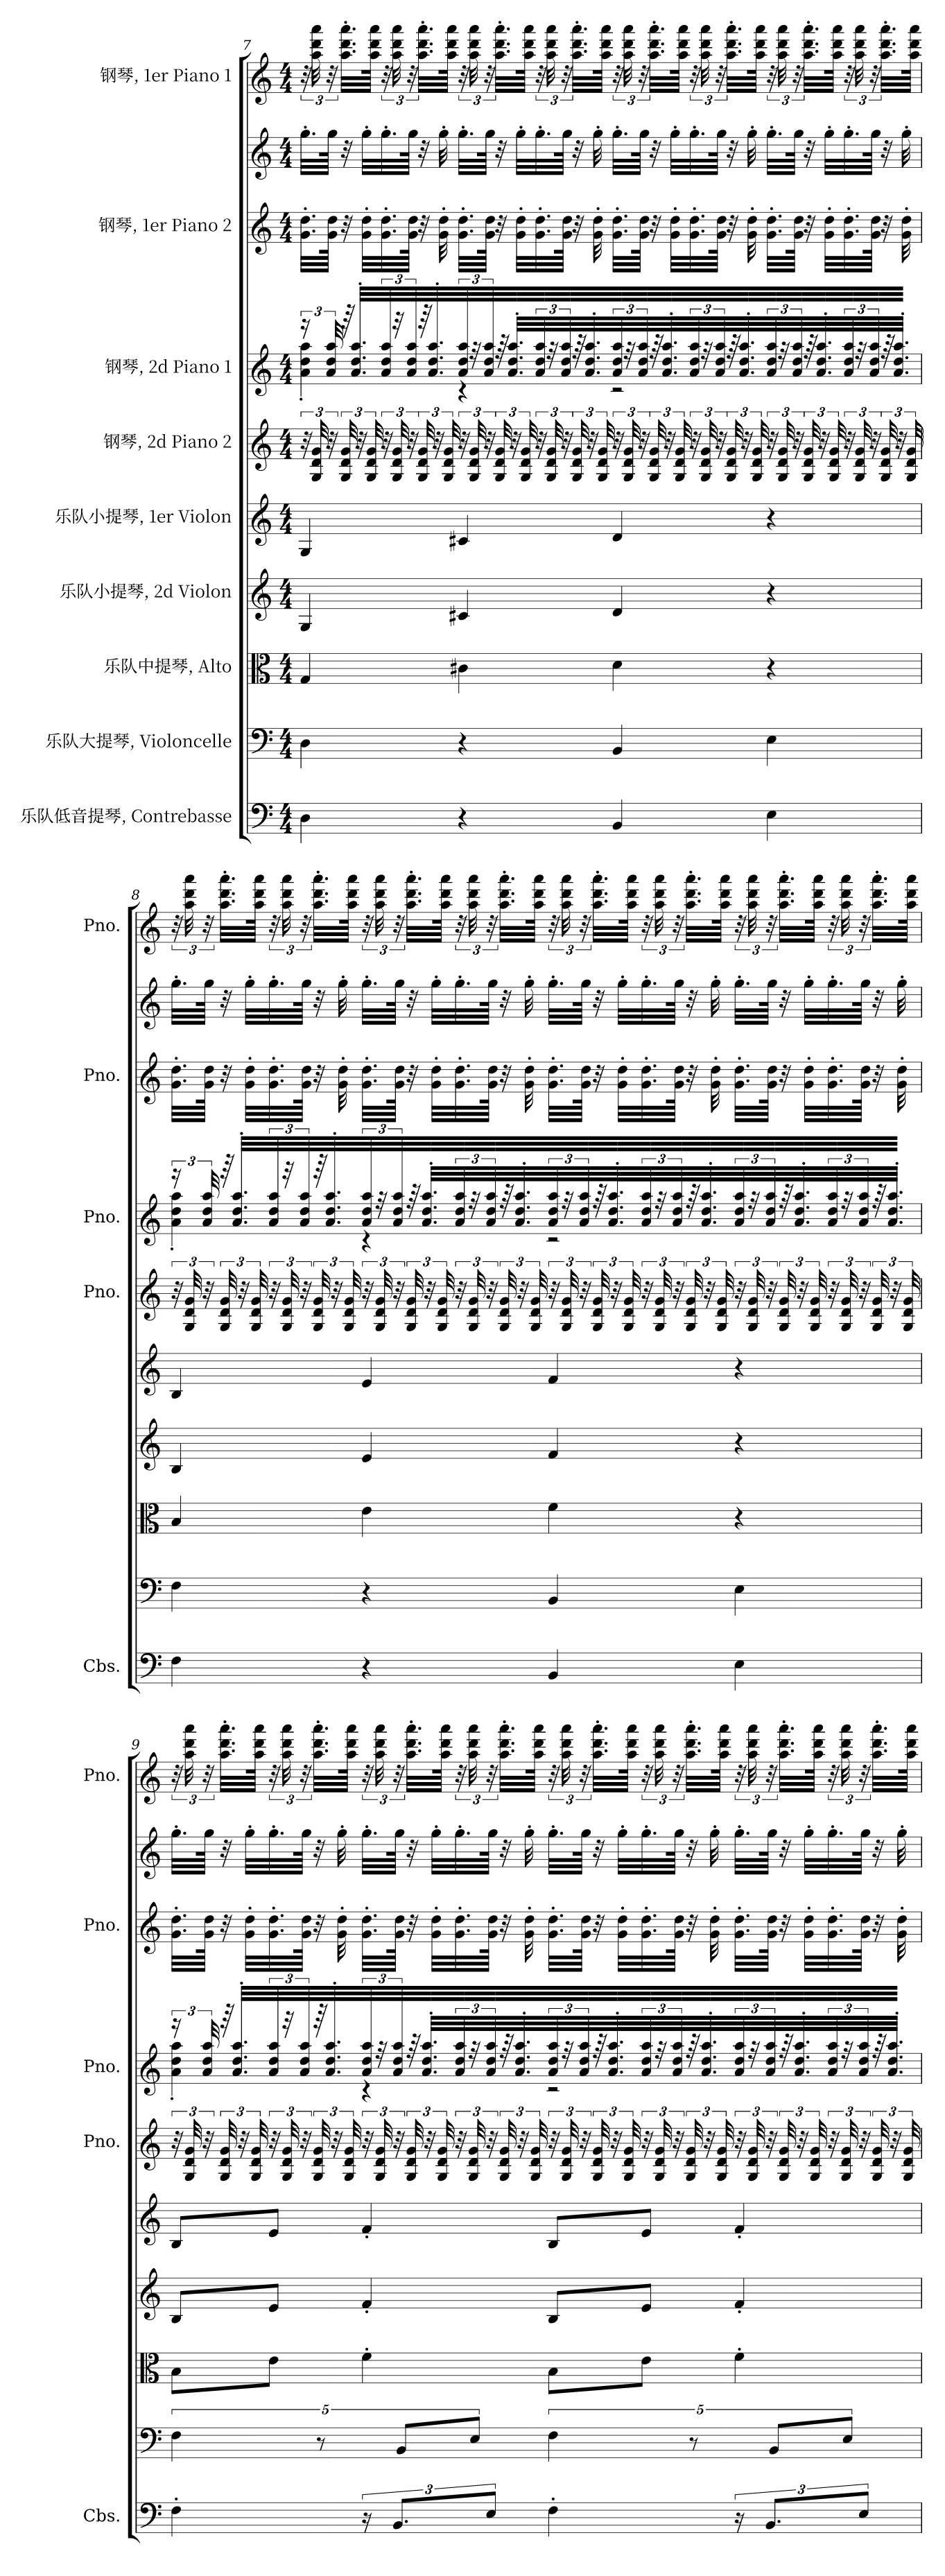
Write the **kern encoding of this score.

**kern	**kern	**kern	**kern	**kern	**kern	**kern	**kern	**kern	**kern
*part9	*part8	*part7	*part6	*part5	*part4	*part3	*part2	*part2	*part1
*staff10	*staff9	*staff8	*staff7	*staff6	*staff5	*staff4	*staff3	*staff2	*staff1
*I"乐队低音提琴, Contrebasse	*I"乐队大提琴, Violoncelle	*I"乐队中提琴, Alto	*I"乐队小提琴, 2d Violon	*I"乐队小提琴, 1er Violon	*I"钢琴, 2d Piano 2	*I"钢琴, 2d Piano 1	*I"钢琴, 1er Piano 2	*	*I"钢琴, 1er Piano 1
*I'Cbs.	*	*	*	*	*I'Pno.	*I'Pno.	*I'Pno.	*	*I'Pno.
!!LO:PB:g=z
*clefF4	*clefF4	*clefC3	*clefG2	*clefG2	*clefG2	*clefG2	*clefG2	*clefG2	*clefG2
*ITrd7c12	*	*	*	*	*	*	*	*	*
*k[]	*k[]	*k[]	*k[]	*k[]	*k[]	*k[]	*k[]	*k[]	*k[]
*M4/4	*M4/4	*M4/4	*M4/4	*M4/4	*M4/4	*M4/4	*M4/4	*M4/4	*M4/4
=7	=7	=7	=7	=7	=7	=7	=7	=7	=7
*	*	*	*	*	*	*^	*	*	*
4DD\	4D\	4G/	4G/	4G/	48r	24r	4a\' 4dd\' 4aa\'	32.g\' 32.dd\'LLL	32.gg'\LLL	48r
.	.	.	.	.	48G/ 48d/ 48g/	.	.	.	.	48aa\ 48ddd\ 48aaa\
.	.	.	.	.	48r	48a/ 48dd/ 48aa/	.	.	.	48r
.	.	.	.	.	.	.	.	64g\ 64dd\JJJk	64gg\JJJk	.
.	.	.	.	.	48G/ 48d/ 48g/	64r	.	32r	32r	32.aa\' 32.ddd\' 32.aaa\'LLL
.	.	.	.	.	.	32.a/' 32.dd/' 32.aa/'LLL	.	.	.	.
.	.	.	.	.	48r	.	.	.	.	.
.	.	.	.	.	.	.	.	32g\' 32dd\'LLL	32gg'\LLL	.
.	.	.	.	.	48G/ 48d/ 48g/	.	.	.	.	.
.	.	.	.	.	.	.	.	.	.	64aa\ 64ddd\ 64aaa\JJJk
.	.	.	.	.	48r	48a/ 48dd/ 48aa/JJJ	.	32.g\' 32.dd\'	32.gg'\	48r
.	.	.	.	.	48G/ 48d/ 48g/	48r	.	.	.	48aa\ 48ddd\ 48aaa\
.	.	.	.	.	48r	48a/ 48dd/ 48aa/	.	.	.	48r
.	.	.	.	.	.	.	.	64g\ 64dd\JJJk	64gg\JJJk	.
.	.	.	.	.	48G/ 48d/ 48g/	64r	.	32r	32r	32.aa\' 32.ddd\' 32.aaa\'LLL
.	.	.	.	.	.	32.a/' 32.dd/' 32.aa/'	.	.	.	.
.	.	.	.	.	48r	.	.	.	.	.
.	.	.	.	.	.	.	.	32g\' 32dd\'	32gg'\	.
.	.	.	.	.	48G/ 48d/ 48g/	.	.	.	.	.
.	.	.	.	.	.	.	.	.	.	64aa\ 64ddd\ 64aaa\JJJk
4r	4r	4c#X\	4c#X/	4c#X/	48r	48a/ 48dd/ 48aa/	4r	32.g\' 32.dd\'LLL	32.gg'\LLL	48r
.	.	.	.	.	48G/ 48d/ 48g/	48r	.	.	.	48aa\ 48ddd\ 48aaa\
.	.	.	.	.	48r	48a/ 48dd/ 48aa/	.	.	.	48r
.	.	.	.	.	.	.	.	64g\ 64dd\JJJk	64gg\JJJk	.
.	.	.	.	.	48G/ 48d/ 48g/	64r	.	32r	32r	32.aa\' 32.ddd\' 32.aaa\'LLL
.	.	.	.	.	.	32.a/' 32.dd/' 32.aa/'LLL	.	.	.	.
.	.	.	.	.	48r	.	.	.	.	.
.	.	.	.	.	.	.	.	32g\' 32dd\'LLL	32gg'\LLL	.
.	.	.	.	.	48G/ 48d/ 48g/	.	.	.	.	.
.	.	.	.	.	.	.	.	.	.	64aa\ 64ddd\ 64aaa\JJJk
.	.	.	.	.	48r	48a/ 48dd/ 48aa/JJJ	.	32.g\' 32.dd\'	32.gg'\	48r
.	.	.	.	.	48G/ 48d/ 48g/	48r	.	.	.	48aa\ 48ddd\ 48aaa\
.	.	.	.	.	48r	48a/ 48dd/ 48aa/	.	.	.	48r
.	.	.	.	.	.	.	.	64g\ 64dd\JJJk	64gg\JJJk	.
.	.	.	.	.	48G/ 48d/ 48g/	64r	.	32r	32r	32.aa\' 32.ddd\' 32.aaa\'LLL
.	.	.	.	.	.	32.a/' 32.dd/' 32.aa/'	.	.	.	.
.	.	.	.	.	48r	.	.	.	.	.
.	.	.	.	.	.	.	.	32g\' 32dd\'	32gg'\	.
.	.	.	.	.	48G/ 48d/ 48g/	.	.	.	.	.
.	.	.	.	.	.	.	.	.	.	64aa\ 64ddd\ 64aaa\JJJk
4BBB/	4BB/	4d\	4d/	4d/	48r	48a/ 48dd/ 48aa/	2r	32.g\' 32.dd\'LLL	32.gg'\LLL	48r
.	.	.	.	.	48G/ 48d/ 48g/	48r	.	.	.	48aa\ 48ddd\ 48aaa\
.	.	.	.	.	48r	48a/ 48dd/ 48aa/	.	.	.	48r
.	.	.	.	.	.	.	.	64g\ 64dd\JJJk	64gg\JJJk	.
.	.	.	.	.	48G/ 48d/ 48g/	64r	.	32r	32r	32.aa\' 32.ddd\' 32.aaa\'LLL
.	.	.	.	.	.	32.a/' 32.dd/' 32.aa/'LLL	.	.	.	.
.	.	.	.	.	48r	.	.	.	.	.
.	.	.	.	.	.	.	.	32g\' 32dd\'LLL	32gg'\LLL	.
.	.	.	.	.	48G/ 48d/ 48g/	.	.	.	.	.
.	.	.	.	.	.	.	.	.	.	64aa\ 64ddd\ 64aaa\JJJk
.	.	.	.	.	48r	48a/ 48dd/ 48aa/JJJ	.	32.g\' 32.dd\'	32.gg'\	48r
.	.	.	.	.	48G/ 48d/ 48g/	48r	.	.	.	48aa\ 48ddd\ 48aaa\
.	.	.	.	.	48r	48a/ 48dd/ 48aa/	.	.	.	48r
.	.	.	.	.	.	.	.	64g\ 64dd\JJJk	64gg\JJJk	.
.	.	.	.	.	48G/ 48d/ 48g/	64r	.	32r	32r	32.aa\' 32.ddd\' 32.aaa\'LLL
.	.	.	.	.	.	32.a/' 32.dd/' 32.aa/'	.	.	.	.
.	.	.	.	.	48r	.	.	.	.	.
.	.	.	.	.	.	.	.	32g\' 32dd\'	32gg'\	.
.	.	.	.	.	48G/ 48d/ 48g/	.	.	.	.	.
.	.	.	.	.	.	.	.	.	.	64aa\ 64ddd\ 64aaa\JJJk
4EE\	4E\	4r	4r	4r	48r	48a/ 48dd/ 48aa/	.	32.g\' 32.dd\'LLL	32.gg'\LLL	48r
.	.	.	.	.	48G/ 48d/ 48g/	48r	.	.	.	48aa\ 48ddd\ 48aaa\
.	.	.	.	.	48r	48a/ 48dd/ 48aa/	.	.	.	48r
.	.	.	.	.	.	.	.	64g\ 64dd\JJJk	64gg\JJJk	.
.	.	.	.	.	48G/ 48d/ 48g/	64r	.	32r	32r	32.aa\' 32.ddd\' 32.aaa\'LLL
.	.	.	.	.	.	32.a/' 32.dd/' 32.aa/'LLL	.	.	.	.
.	.	.	.	.	48r	.	.	.	.	.
.	.	.	.	.	.	.	.	32g\' 32dd\'LLL	32gg'\LLL	.
.	.	.	.	.	48G/ 48d/ 48g/	.	.	.	.	.
.	.	.	.	.	.	.	.	.	.	64aa\ 64ddd\ 64aaa\JJJk
.	.	.	.	.	48r	48a/ 48dd/ 48aa/JJJ	.	32.g\' 32.dd\'	32.gg'\	48r
.	.	.	.	.	48G/ 48d/ 48g/	48r	.	.	.	48aa\ 48ddd\ 48aaa\
.	.	.	.	.	48r	48a/ 48dd/ 48aa/	.	.	.	48r
.	.	.	.	.	.	.	.	64g\ 64dd\JJJk	64gg\JJJk	.
.	.	.	.	.	48G/ 48d/ 48g/	64r	.	32r	32r	32.aa\' 32.ddd\' 32.aaa\'LLL
.	.	.	.	.	.	32.a/' 32.dd/' 32.aa/'	.	.	.	.
.	.	.	.	.	48r	.	.	.	.	.
.	.	.	.	.	.	.	.	32g\' 32dd\'	32gg'\	.
.	.	.	.	.	48G/ 48d/ 48g/	.	.	.	.	.
.	.	.	.	.	.	.	.	.	.	64aa\ 64ddd\ 64aaa\JJJk
!!LO:PB:g=z
=8	=8	=8	=8	=8	=8	=8	=8	=8	=8	=8
4FF\	4F\	4B/	4B/	4B/	48r	24r	4a\' 4dd\' 4aa\'	32.g\' 32.dd\'LLL	32.gg'\LLL	48r
.	.	.	.	.	48G/ 48d/ 48g/	.	.	.	.	48aa\ 48ddd\ 48aaa\
.	.	.	.	.	48r	48a/ 48dd/ 48aa/	.	.	.	48r
.	.	.	.	.	.	.	.	64g\ 64dd\JJJk	64gg\JJJk	.
.	.	.	.	.	48G/ 48d/ 48g/	64r	.	32r	32r	32.aa\' 32.ddd\' 32.aaa\'LLL
.	.	.	.	.	.	32.a/' 32.dd/' 32.aa/'LLL	.	.	.	.
.	.	.	.	.	48r	.	.	.	.	.
.	.	.	.	.	.	.	.	32g\' 32dd\'LLL	32gg'\LLL	.
.	.	.	.	.	48G/ 48d/ 48g/	.	.	.	.	.
.	.	.	.	.	.	.	.	.	.	64aa\ 64ddd\ 64aaa\JJJk
.	.	.	.	.	48r	48a/ 48dd/ 48aa/JJJ	.	32.g\' 32.dd\'	32.gg'\	48r
.	.	.	.	.	48G/ 48d/ 48g/	48r	.	.	.	48aa\ 48ddd\ 48aaa\
.	.	.	.	.	48r	48a/ 48dd/ 48aa/	.	.	.	48r
.	.	.	.	.	.	.	.	64g\ 64dd\JJJk	64gg\JJJk	.
.	.	.	.	.	48G/ 48d/ 48g/	64r	.	32r	32r	32.aa\' 32.ddd\' 32.aaa\'LLL
.	.	.	.	.	.	32.a/' 32.dd/' 32.aa/'	.	.	.	.
.	.	.	.	.	48r	.	.	.	.	.
.	.	.	.	.	.	.	.	32g\' 32dd\'	32gg'\	.
.	.	.	.	.	48G/ 48d/ 48g/	.	.	.	.	.
.	.	.	.	.	.	.	.	.	.	64aa\ 64ddd\ 64aaa\JJJk
4r	4r	4e\	4e/	4e/	48r	48a/ 48dd/ 48aa/	4r	32.g\' 32.dd\'LLL	32.gg'\LLL	48r
.	.	.	.	.	48G/ 48d/ 48g/	48r	.	.	.	48aa\ 48ddd\ 48aaa\
.	.	.	.	.	48r	48a/ 48dd/ 48aa/	.	.	.	48r
.	.	.	.	.	.	.	.	64g\ 64dd\JJJk	64gg\JJJk	.
.	.	.	.	.	48G/ 48d/ 48g/	64r	.	32r	32r	32.aa\' 32.ddd\' 32.aaa\'LLL
.	.	.	.	.	.	32.a/' 32.dd/' 32.aa/'LLL	.	.	.	.
.	.	.	.	.	48r	.	.	.	.	.
.	.	.	.	.	.	.	.	32g\' 32dd\'LLL	32gg'\LLL	.
.	.	.	.	.	48G/ 48d/ 48g/	.	.	.	.	.
.	.	.	.	.	.	.	.	.	.	64aa\ 64ddd\ 64aaa\JJJk
.	.	.	.	.	48r	48a/ 48dd/ 48aa/JJJ	.	32.g\' 32.dd\'	32.gg'\	48r
.	.	.	.	.	48G/ 48d/ 48g/	48r	.	.	.	48aa\ 48ddd\ 48aaa\
.	.	.	.	.	48r	48a/ 48dd/ 48aa/	.	.	.	48r
.	.	.	.	.	.	.	.	64g\ 64dd\JJJk	64gg\JJJk	.
.	.	.	.	.	48G/ 48d/ 48g/	64r	.	32r	32r	32.aa\' 32.ddd\' 32.aaa\'LLL
.	.	.	.	.	.	32.a/' 32.dd/' 32.aa/'	.	.	.	.
.	.	.	.	.	48r	.	.	.	.	.
.	.	.	.	.	.	.	.	32g\' 32dd\'	32gg'\	.
.	.	.	.	.	48G/ 48d/ 48g/	.	.	.	.	.
.	.	.	.	.	.	.	.	.	.	64aa\ 64ddd\ 64aaa\JJJk
4BBB/	4BB/	4f\	4f/	4f/	48r	48a/ 48dd/ 48aa/	2r	32.g\' 32.dd\'LLL	32.gg'\LLL	48r
.	.	.	.	.	48G/ 48d/ 48g/	48r	.	.	.	48aa\ 48ddd\ 48aaa\
.	.	.	.	.	48r	48a/ 48dd/ 48aa/	.	.	.	48r
.	.	.	.	.	.	.	.	64g\ 64dd\JJJk	64gg\JJJk	.
.	.	.	.	.	48G/ 48d/ 48g/	64r	.	32r	32r	32.aa\' 32.ddd\' 32.aaa\'LLL
.	.	.	.	.	.	32.a/' 32.dd/' 32.aa/'LLL	.	.	.	.
.	.	.	.	.	48r	.	.	.	.	.
.	.	.	.	.	.	.	.	32g\' 32dd\'LLL	32gg'\LLL	.
.	.	.	.	.	48G/ 48d/ 48g/	.	.	.	.	.
.	.	.	.	.	.	.	.	.	.	64aa\ 64ddd\ 64aaa\JJJk
.	.	.	.	.	48r	48a/ 48dd/ 48aa/JJJ	.	32.g\' 32.dd\'	32.gg'\	48r
.	.	.	.	.	48G/ 48d/ 48g/	48r	.	.	.	48aa\ 48ddd\ 48aaa\
.	.	.	.	.	48r	48a/ 48dd/ 48aa/	.	.	.	48r
.	.	.	.	.	.	.	.	64g\ 64dd\JJJk	64gg\JJJk	.
.	.	.	.	.	48G/ 48d/ 48g/	64r	.	32r	32r	32.aa\' 32.ddd\' 32.aaa\'LLL
.	.	.	.	.	.	32.a/' 32.dd/' 32.aa/'	.	.	.	.
.	.	.	.	.	48r	.	.	.	.	.
.	.	.	.	.	.	.	.	32g\' 32dd\'	32gg'\	.
.	.	.	.	.	48G/ 48d/ 48g/	.	.	.	.	.
.	.	.	.	.	.	.	.	.	.	64aa\ 64ddd\ 64aaa\JJJk
4EE\	4E\	4r	4r	4r	48r	48a/ 48dd/ 48aa/	.	32.g\' 32.dd\'LLL	32.gg'\LLL	48r
.	.	.	.	.	48G/ 48d/ 48g/	48r	.	.	.	48aa\ 48ddd\ 48aaa\
.	.	.	.	.	48r	48a/ 48dd/ 48aa/	.	.	.	48r
.	.	.	.	.	.	.	.	64g\ 64dd\JJJk	64gg\JJJk	.
.	.	.	.	.	48G/ 48d/ 48g/	64r	.	32r	32r	32.aa\' 32.ddd\' 32.aaa\'LLL
.	.	.	.	.	.	32.a/' 32.dd/' 32.aa/'LLL	.	.	.	.
.	.	.	.	.	48r	.	.	.	.	.
.	.	.	.	.	.	.	.	32g\' 32dd\'LLL	32gg'\LLL	.
.	.	.	.	.	48G/ 48d/ 48g/	.	.	.	.	.
.	.	.	.	.	.	.	.	.	.	64aa\ 64ddd\ 64aaa\JJJk
.	.	.	.	.	48r	48a/ 48dd/ 48aa/JJJ	.	32.g\' 32.dd\'	32.gg'\	48r
.	.	.	.	.	48G/ 48d/ 48g/	48r	.	.	.	48aa\ 48ddd\ 48aaa\
.	.	.	.	.	48r	48a/ 48dd/ 48aa/	.	.	.	48r
.	.	.	.	.	.	.	.	64g\ 64dd\JJJk	64gg\JJJk	.
.	.	.	.	.	48G/ 48d/ 48g/	64r	.	32r	32r	32.aa\' 32.ddd\' 32.aaa\'LLL
.	.	.	.	.	.	32.a/' 32.dd/' 32.aa/'	.	.	.	.
.	.	.	.	.	48r	.	.	.	.	.
.	.	.	.	.	.	.	.	32g\' 32dd\'	32gg'\	.
.	.	.	.	.	48G/ 48d/ 48g/	.	.	.	.	.
.	.	.	.	.	.	.	.	.	.	64aa\ 64ddd\ 64aaa\JJJk
!!LO:PB:g=z
=9	=9	=9	=9	=9	=9	=9	=9	=9	=9	=9
4FF'\	5F\	8B\L	8B/L	8B/L	48r	24r	4a\' 4dd\' 4aa\'	32.g\' 32.dd\'LLL	32.gg'\LLL	48r
.	.	.	.	.	48G/ 48d/ 48g/	.	.	.	.	48aa\ 48ddd\ 48aaa\
.	.	.	.	.	48r	48a/ 48dd/ 48aa/	.	.	.	48r
.	.	.	.	.	.	.	.	64g\ 64dd\JJJk	64gg\JJJk	.
.	.	.	.	.	48G/ 48d/ 48g/	64r	.	32r	32r	32.aa\' 32.ddd\' 32.aaa\'LLL
.	.	.	.	.	.	32.a/' 32.dd/' 32.aa/'LLL	.	.	.	.
.	.	.	.	.	48r	.	.	.	.	.
.	.	.	.	.	.	.	.	32g\' 32dd\'LLL	32gg'\LLL	.
.	.	.	.	.	48G/ 48d/ 48g/	.	.	.	.	.
.	.	.	.	.	.	.	.	.	.	64aa\ 64ddd\ 64aaa\JJJk
.	.	8e\J	8e/J	8e/J	48r	48a/ 48dd/ 48aa/JJJ	.	32.g\' 32.dd\'	32.gg'\	48r
.	.	.	.	.	48G/ 48d/ 48g/	48r	.	.	.	48aa\ 48ddd\ 48aaa\
.	.	.	.	.	48r	48a/ 48dd/ 48aa/	.	.	.	48r
.	.	.	.	.	.	.	.	64g\ 64dd\JJJk	64gg\JJJk	.
.	.	.	.	.	48G/ 48d/ 48g/	64r	.	32r	32r	32.aa\' 32.ddd\' 32.aaa\'LLL
.	10r	.	.	.	.	.	.	.	.	.
.	.	.	.	.	.	32.a/' 32.dd/' 32.aa/'	.	.	.	.
.	.	.	.	.	48r	.	.	.	.	.
.	.	.	.	.	.	.	.	32g\' 32dd\'	32gg'\	.
.	.	.	.	.	48G/ 48d/ 48g/	.	.	.	.	.
.	.	.	.	.	.	.	.	.	.	64aa\ 64ddd\ 64aaa\JJJk
24r	.	4f'\	4f'/	4f'/	48r	48a/ 48dd/ 48aa/	4r	32.g\' 32.dd\'LLL	32.gg'\LLL	48r
.	.	.	.	.	48G/ 48d/ 48g/	48r	.	.	.	48aa\ 48ddd\ 48aaa\
12.BBB/L	.	.	.	.	48r	48a/ 48dd/ 48aa/	.	.	.	48r
.	.	.	.	.	.	.	.	64g\ 64dd\JJJk	64gg\JJJk	.
.	10BB/L	.	.	.	.	.	.	.	.	.
.	.	.	.	.	48G/ 48d/ 48g/	64r	.	32r	32r	32.aa\' 32.ddd\' 32.aaa\'LLL
.	.	.	.	.	.	32.a/' 32.dd/' 32.aa/'LLL	.	.	.	.
.	.	.	.	.	48r	.	.	.	.	.
.	.	.	.	.	.	.	.	32g\' 32dd\'LLL	32gg'\LLL	.
.	.	.	.	.	48G/ 48d/ 48g/	.	.	.	.	.
.	.	.	.	.	.	.	.	.	.	64aa\ 64ddd\ 64aaa\JJJk
.	.	.	.	.	48r	48a/ 48dd/ 48aa/JJJ	.	32.g\' 32.dd\'	32.gg'\	48r
.	.	.	.	.	48G/ 48d/ 48g/	48r	.	.	.	48aa\ 48ddd\ 48aaa\
.	10E/J	.	.	.	.	.	.	.	.	.
12EE/J	.	.	.	.	48r	48a/ 48dd/ 48aa/	.	.	.	48r
.	.	.	.	.	.	.	.	64g\ 64dd\JJJk	64gg\JJJk	.
.	.	.	.	.	48G/ 48d/ 48g/	64r	.	32r	32r	32.aa\' 32.ddd\' 32.aaa\'LLL
.	.	.	.	.	.	32.a/' 32.dd/' 32.aa/'	.	.	.	.
.	.	.	.	.	48r	.	.	.	.	.
.	.	.	.	.	.	.	.	32g\' 32dd\'	32gg'\	.
.	.	.	.	.	48G/ 48d/ 48g/	.	.	.	.	.
.	.	.	.	.	.	.	.	.	.	64aa\ 64ddd\ 64aaa\JJJk
4FF'\	5F\	8B\L	8B/L	8B/L	48r	48a/ 48dd/ 48aa/	2r	32.g\' 32.dd\'LLL	32.gg'\LLL	48r
.	.	.	.	.	48G/ 48d/ 48g/	48r	.	.	.	48aa\ 48ddd\ 48aaa\
.	.	.	.	.	48r	48a/ 48dd/ 48aa/	.	.	.	48r
.	.	.	.	.	.	.	.	64g\ 64dd\JJJk	64gg\JJJk	.
.	.	.	.	.	48G/ 48d/ 48g/	64r	.	32r	32r	32.aa\' 32.ddd\' 32.aaa\'LLL
.	.	.	.	.	.	32.a/' 32.dd/' 32.aa/'LLL	.	.	.	.
.	.	.	.	.	48r	.	.	.	.	.
.	.	.	.	.	.	.	.	32g\' 32dd\'LLL	32gg'\LLL	.
.	.	.	.	.	48G/ 48d/ 48g/	.	.	.	.	.
.	.	.	.	.	.	.	.	.	.	64aa\ 64ddd\ 64aaa\JJJk
.	.	8e\J	8e/J	8e/J	48r	48a/ 48dd/ 48aa/JJJ	.	32.g\' 32.dd\'	32.gg'\	48r
.	.	.	.	.	48G/ 48d/ 48g/	48r	.	.	.	48aa\ 48ddd\ 48aaa\
.	.	.	.	.	48r	48a/ 48dd/ 48aa/	.	.	.	48r
.	.	.	.	.	.	.	.	64g\ 64dd\JJJk	64gg\JJJk	.
.	.	.	.	.	48G/ 48d/ 48g/	64r	.	32r	32r	32.aa\' 32.ddd\' 32.aaa\'LLL
.	10r	.	.	.	.	.	.	.	.	.
.	.	.	.	.	.	32.a/' 32.dd/' 32.aa/'	.	.	.	.
.	.	.	.	.	48r	.	.	.	.	.
.	.	.	.	.	.	.	.	32g\' 32dd\'	32gg'\	.
.	.	.	.	.	48G/ 48d/ 48g/	.	.	.	.	.
.	.	.	.	.	.	.	.	.	.	64aa\ 64ddd\ 64aaa\JJJk
24r	.	4f'\	4f'/	4f'/	48r	48a/ 48dd/ 48aa/	.	32.g\' 32.dd\'LLL	32.gg'\LLL	48r
.	.	.	.	.	48G/ 48d/ 48g/	48r	.	.	.	48aa\ 48ddd\ 48aaa\
12.BBB/L	.	.	.	.	48r	48a/ 48dd/ 48aa/	.	.	.	48r
.	.	.	.	.	.	.	.	64g\ 64dd\JJJk	64gg\JJJk	.
.	10BB/L	.	.	.	.	.	.	.	.	.
.	.	.	.	.	48G/ 48d/ 48g/	64r	.	32r	32r	32.aa\' 32.ddd\' 32.aaa\'LLL
.	.	.	.	.	.	32.a/' 32.dd/' 32.aa/'LLL	.	.	.	.
.	.	.	.	.	48r	.	.	.	.	.
.	.	.	.	.	.	.	.	32g\' 32dd\'LLL	32gg'\LLL	.
.	.	.	.	.	48G/ 48d/ 48g/	.	.	.	.	.
.	.	.	.	.	.	.	.	.	.	64aa\ 64ddd\ 64aaa\JJJk
.	.	.	.	.	48r	48a/ 48dd/ 48aa/JJJ	.	32.g\' 32.dd\'	32.gg'\	48r
.	.	.	.	.	48G/ 48d/ 48g/	48r	.	.	.	48aa\ 48ddd\ 48aaa\
.	10E/J	.	.	.	.	.	.	.	.	.
12EE/J	.	.	.	.	48r	48a/ 48dd/ 48aa/	.	.	.	48r
.	.	.	.	.	.	.	.	64g\ 64dd\JJJk	64gg\JJJk	.
.	.	.	.	.	48G/ 48d/ 48g/	64r	.	32r	32r	32.aa\' 32.ddd\' 32.aaa\'LLL
.	.	.	.	.	.	32.a/' 32.dd/' 32.aa/'	.	.	.	.
.	.	.	.	.	48r	.	.	.	.	.
.	.	.	.	.	.	.	.	32g\' 32dd\'	32gg'\	.
.	.	.	.	.	48G/ 48d/ 48g/	.	.	.	.	.
.	.	.	.	.	.	.	.	.	.	64aa\ 64ddd\ 64aaa\JJJk
*	*	*	*	*	*	*v	*v	*	*	*
=	=	=	=	=	=	=	=	=	=
*-	*-	*-	*-	*-	*-	*-	*-	*-	*-
